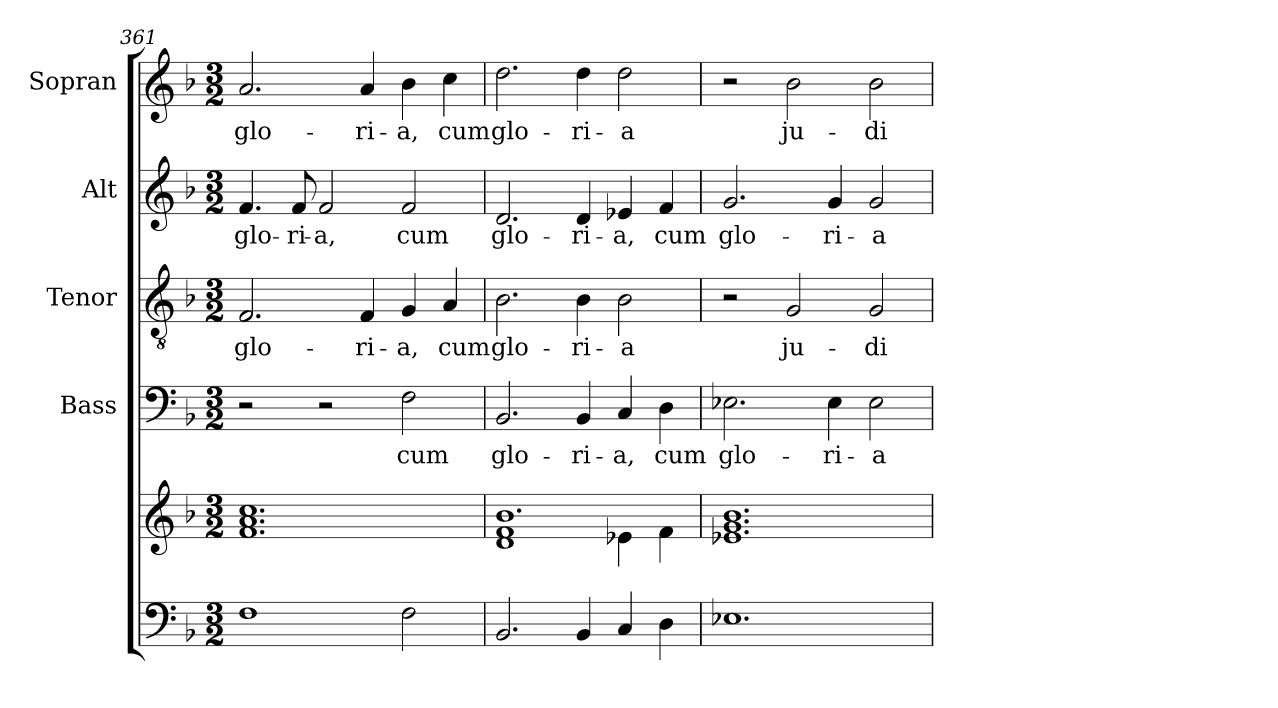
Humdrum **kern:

**kern	**kern	**kern	**text	**kern	**text	**kern	**text	**kern	**text
*part5	*part5	*part4	*part4	*part3	*part3	*part2	*part2	*part1	*part1
*staff6	*staff5	*staff4	*staff4	*staff3	*staff3	*staff2	*staff2	*staff1	*staff1
*	*	*I"Bass	*	*I"Tenor	*	*I"Alt	*	*I"Sopran	*
*	*	*I'B.	*	*I'T.	*	*I'A.	*	*I'S.	*
*clefF4	*clefG2	*clefF4	*	*clefGv2	*	*clefG2	*	*clefG2	*
*k[b-]	*k[b-]	*k[b-]	*	*k[b-]	*	*k[b-]	*	*k[b-]	*
*F:	*F:	*F:	*	*F:	*	*F:	*	*F:	*
*M3/2	*M3/2	*M3/2	*	*M3/2	*	*M3/2	*	*M3/2	*
=361	=361	=361	=361	=361	=361	=361	=361	=361	=361
!	!	!	!	!	!LO:LY:b	!	!LO:LY:b	!	!LO:LY:b
1F	1.f 1.a 1.cc	2r	.	2.F/	glo-	4.f/	glo-	2.a/	glo-
!	!	!	!	!	!	!	!LO:LY:b	!	!
.	.	.	.	.	.	8f/	-ri-	.	.
!	!	!	!	!	!	!	!LO:LY:b	!	!
.	.	2r	.	.	.	2f/	-a,	.	.
!	!	!	!	!	!LO:LY:b	!	!	!	!LO:LY:b
.	.	.	.	4F/	-ri-	.	.	4a/	-ri-
!	!	!	!LO:LY:b	!	!LO:LY:b	!	!LO:LY:b	!	!LO:LY:b
2F\	.	2F\	cum	4G/	-a,	2f/	cum	4b-\	-a,
!	!	!	!	!	!LO:LY:b	!	!	!	!LO:LY:b
.	.	.	.	4A/	cum	.	.	4cc\	cum
=362	=362	=362	=362	=362	=362	=362	=362	=362	=362
*	*^	*	*	*	*	*	*	*	*
!	!	!	!	!LO:LY:b	!	!LO:LY:b	!	!LO:LY:b	!	!LO:LY:b
2.BB-/	1.b-	1d 1f	2.BB-/	glo-	2.B-\	glo-	2.d/	glo-	2.dd\	glo-
!	!	!	!	!LO:LY:b	!	!LO:LY:b	!	!LO:LY:b	!	!LO:LY:b
4BB-/	.	.	4BB-/	-ri-	4B-\	-ri-	4d/	-ri-	4dd\	-ri-
!	!	!	!	!LO:LY:b	!	!LO:LY:b	!	!LO:LY:b	!	!LO:LY:b
4C/	.	4e-X\	4C/	-a,	2B-\	-a	4e-X/	-a,	2dd\	-a
!	!	!	!	!LO:LY:b	!	!	!	!LO:LY:b	!	!
4D\	.	4f\	4D\	cum	.	.	4f/	cum	.	.
=363	=363	=363	=363	=363	=363	=363	=363	=363	=363	=363
!	!	!	!	!LO:LY:b	!	!	!	!LO:LY:b	!	!
*	*v	*v	*	*	*	*	*	*	*	*
1.E-X	1.e-X 1.g 1.b-	2.E-X\	glo-	2r	.	2.g/	glo-	2r	.
!	!	!	!	!	!LO:LY:b	!	!	!	!LO:LY:b
.	.	.	.	2G/	ju-	.	.	2b-\	ju-
!	!	!	!LO:LY:b	!	!	!	!LO:LY:b	!	!
.	.	4E-\	-ri-	.	.	4g/	-ri-	.	.
!	!	!	!LO:LY:b	!	!LO:LY:b	!	!LO:LY:b	!	!LO:LY:b
.	.	2E-\	-a	2G/	-di-	2g/	-a	2b-\	-di-
=	=	=	=	=	=	=	=	=	=
*-	*-	*-	*-	*-	*-	*-	*-	*-	*-
